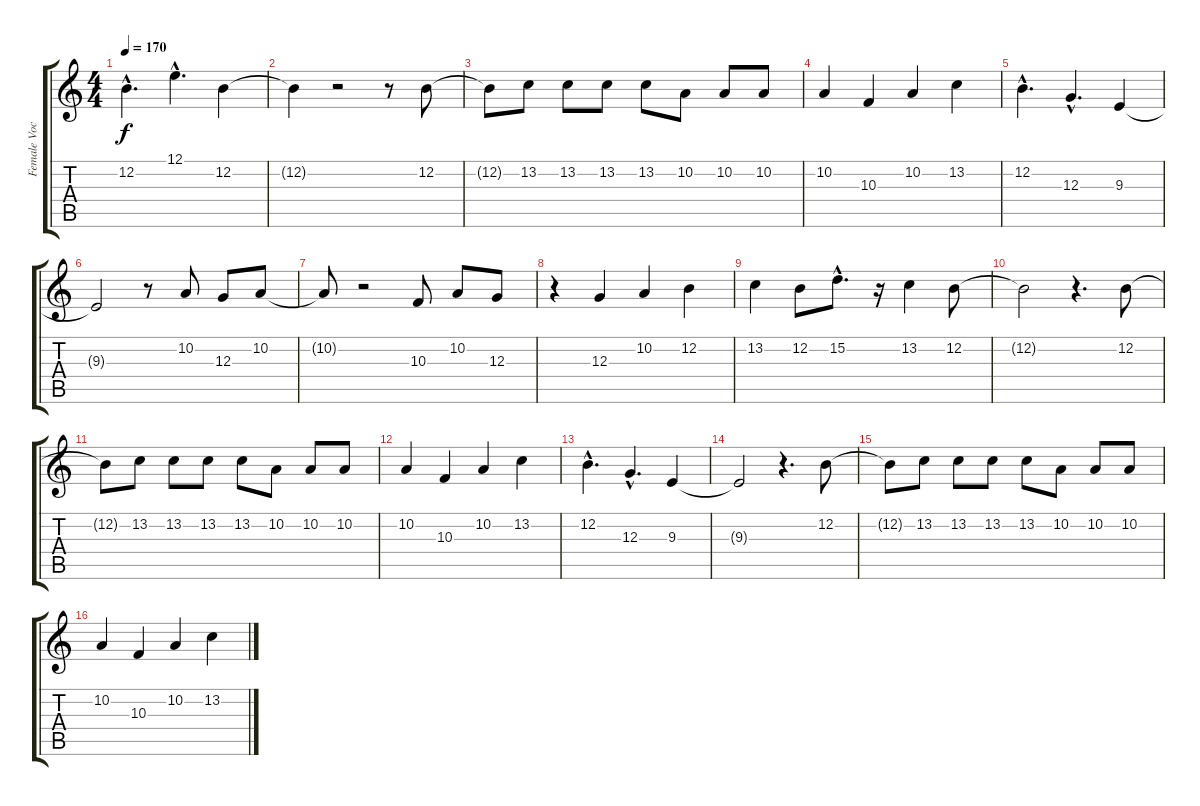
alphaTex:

\track ("Female Vocals" "Female Voc") {instrument flute}
\staff {score tabs}
\tuning (E4 B3 G3 D3 A2 E2) {hide}
\ts (4 4)
\tempo 170
\clef g2
\ks c
12.2{hac}.4{d dy f} 12.1{hac}.4{d} 12.2.4 |
12.2{t}.4 r.2 r.8 12.2.8 |
12.2{t}.8 13.2.8 13.2.8 13.2.8 13.2.8 10.2.8 10.2.8 10.2.8 |
10.2.4 10.3.4 10.2.4 13.2.4 |
12.2{hac}.4{d} 12.3{hac}.4{d} 9.3.4 |
9.3{t}.2 r.8 10.2.8 12.3.8 10.2.8 |
10.2{t}.8 r.2 10.3.8 10.2.8 12.3.8 |
r.4 12.3.4 10.2.4 12.2.4 |
13.2.4 12.2.8 15.2{hac}.8{d} r.16 13.2.4 12.2.8 |
12.2{t}.2 r.4{d} 12.2.8 |
12.2{t}.8 13.2.8 13.2.8 13.2.8 13.2.8 10.2.8 10.2.8 10.2.8 |
10.2.4 10.3.4 10.2.4 13.2.4 |
12.2{hac}.4{d} 12.3{hac}.4{d} 9.3.4 |
9.3{t}.2 r.4{d} 12.2.8 |
12.2{t}.8 13.2.8 13.2.8 13.2.8 13.2.8 10.2.8 10.2.8 10.2.8 |
10.2.4 10.3.4 10.2.4 13.2.4
